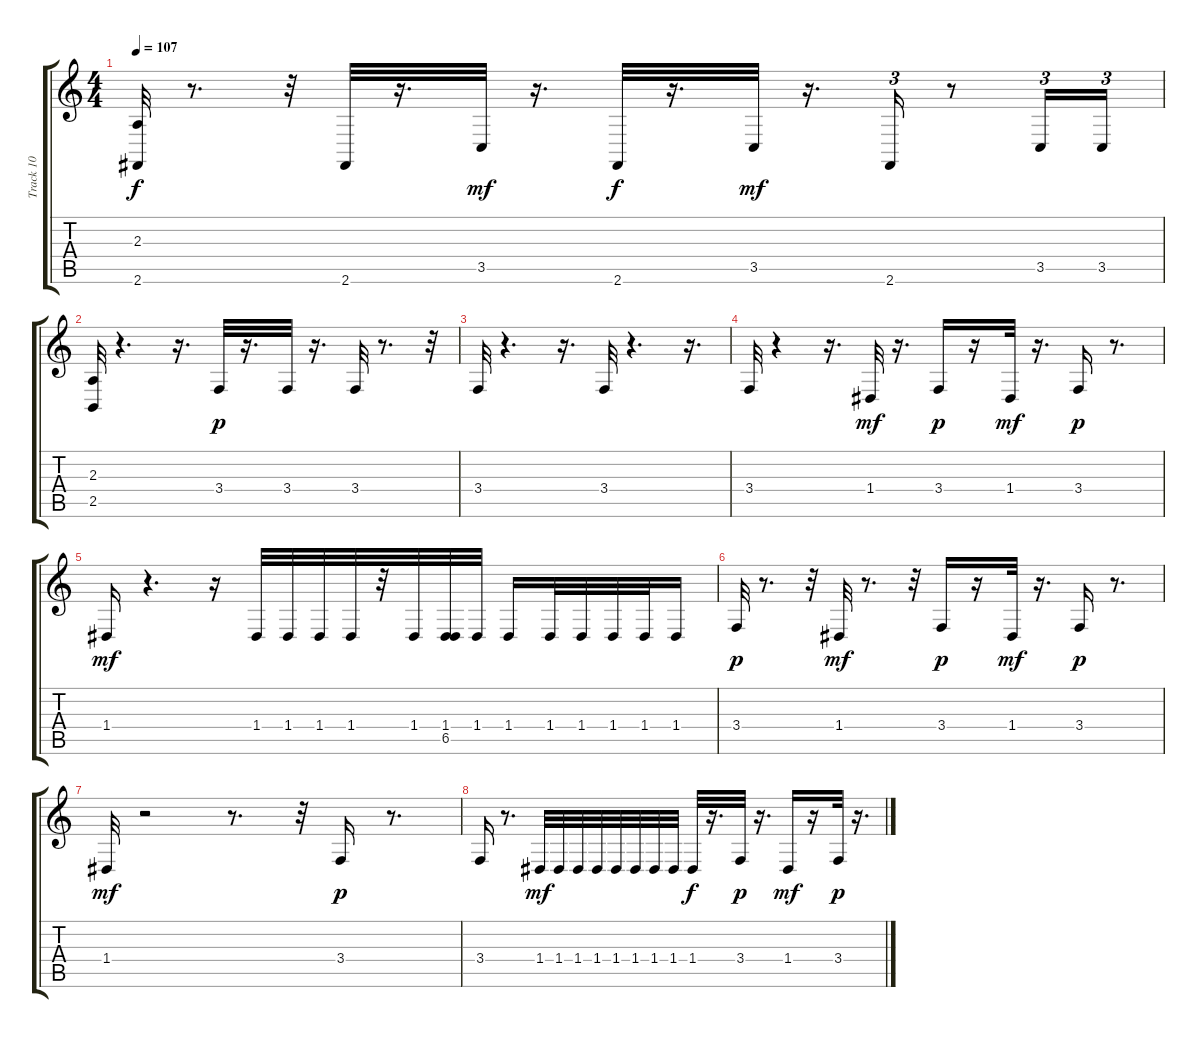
\track ("Track 10" "Track 10") {instrument drawbarorgan}
\staff {score tabs}
\tuning (E4 B3 G3 D3 A2 E2) {hide}
\ts (4 4)
\tempo 107
\clef g2
\ks c
(2.3 2.6).32{dy f} r.8{d} r.32 2.6.32 r.16{d} 3.5.32{dy mf} r.16{d} 2.6.32{dy f} r.16{d} 3.5.32{dy mf} r.16{d} 2.6.16{tu (3 2)} r.8 3.5.16{tu (3 2)} 3.5.16{tu (3 2)} |
(2.3 2.5).32 r.4{d} r.16{d} 3.4.32{dy p} r.16{d} 3.4.32 r.16{d} 3.4.32 r.8{d} r.32 |
3.4.32 r.4{d} r.16{d} 3.4.32 r.4{d} r.16{d} |
3.4.32 r.4 r.16{d} 1.4.32{dy mf} r.16{d} 3.4.16{dy p} r.16 1.4.32{dy mf} r.16{d} 3.4.16{dy p} r.8{d} |
1.4.16{dy mf} r.4{d} r.16 1.4.32 1.4.32 1.4.32 1.4.32 r.32 1.4.32 (1.4 6.5).32 1.4.32 1.4.16 1.4.32 1.4.32 1.4.32 1.4.32 1.4.16 |
3.4.32{dy p} r.8{d} r.32 1.4.32{dy mf} r.8{d} r.32 3.4.16{dy p} r.16 1.4.32{dy mf} r.16{d} 3.4.16{dy p} r.8{d} |
1.4.32{dy mf} r.2 r.8{d} r.32 3.4.16{dy p} r.8{d} |
3.4.16 r.8{d} 1.4.32{dy mf} 1.4.32 1.4.32 1.4.32 1.4.32 1.4.32 1.4.32 1.4.32 1.4.32{dy f} r.16{d} 3.4.32{dy p} r.16{d} 1.4.16{dy mf} r.16 3.4.32{dy p} r.16{d}
